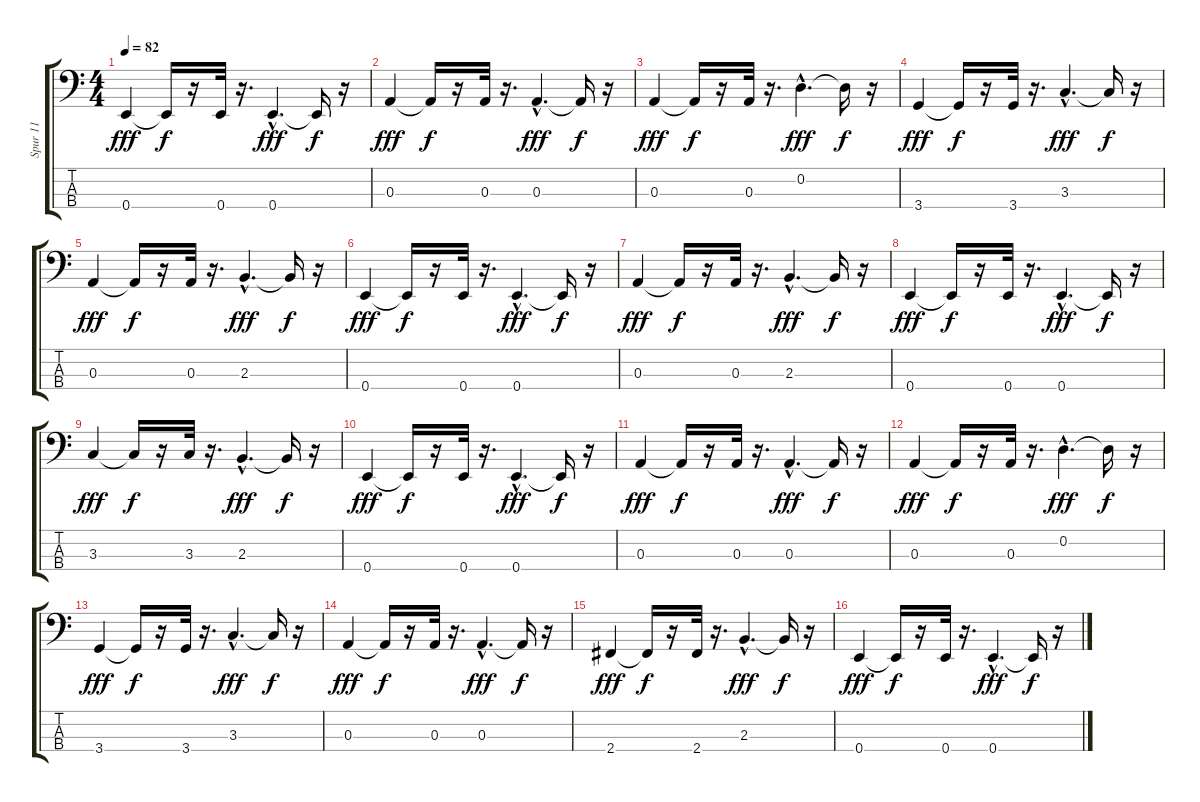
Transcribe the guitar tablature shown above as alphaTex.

\track ("Spur 11" "Spur 11") {instrument electricbassfinger}
\staff {score tabs}
\tuning (G2 D2 A1 E1) {hide}
\ts (4 4)
\tempo 82
\clef f4
\ks c
0.4.4{dy fff} 0.4{t}.16{dy f} r.16 0.4.32 r.16{d} 0.4{hac}.4{d dy fff} 0.4{t}.16{dy f} r.16 |
0.3.4{dy fff} 0.3{t}.16{dy f} r.16 0.3.32 r.16{d} 0.3{hac}.4{d dy fff} 0.3{t}.16{dy f} r.16 |
0.3.4{dy fff} 0.3{t}.16{dy f} r.16 0.3.32 r.16{d} 0.2{hac}.4{d dy fff} 0.2{t}.16{dy f} r.16 |
3.4.4{dy fff} 3.4{t}.16{dy f} r.16 3.4.32 r.16{d} 3.3{hac}.4{d dy fff} 3.3{t}.16{dy f} r.16 |
0.3.4{dy fff} 0.3{t}.16{dy f} r.16 0.3.32 r.16{d} 2.3{hac}.4{d dy fff} 2.3{t}.16{dy f} r.16 |
0.4.4{dy fff} 0.4{t}.16{dy f} r.16 0.4.32 r.16{d} 0.4{hac}.4{d dy fff} 0.4{t}.16{dy f} r.16 |
0.3.4{dy fff} 0.3{t}.16{dy f} r.16 0.3.32 r.16{d} 2.3{hac}.4{d dy fff} 2.3{t}.16{dy f} r.16 |
0.4.4{dy fff} 0.4{t}.16{dy f} r.16 0.4.32 r.16{d} 0.4{hac}.4{d dy fff} 0.4{t}.16{dy f} r.16 |
3.3.4{dy fff} 3.3{t}.16{dy f} r.16 3.3.32 r.16{d} 2.3{hac}.4{d dy fff} 2.3{t}.16{dy f} r.16 |
0.4.4{dy fff} 0.4{t}.16{dy f} r.16 0.4.32 r.16{d} 0.4{hac}.4{d dy fff} 0.4{t}.16{dy f} r.16 |
0.3.4{dy fff} 0.3{t}.16{dy f} r.16 0.3.32 r.16{d} 0.3{hac}.4{d dy fff} 0.3{t}.16{dy f} r.16 |
0.3.4{dy fff} 0.3{t}.16{dy f} r.16 0.3.32 r.16{d} 0.2{hac}.4{d dy fff} 0.2{t}.16{dy f} r.16 |
3.4.4{dy fff} 3.4{t}.16{dy f} r.16 3.4.32 r.16{d} 3.3{hac}.4{d dy fff} 3.3{t}.16{dy f} r.16 |
0.3.4{dy fff} 0.3{t}.16{dy f} r.16 0.3.32 r.16{d} 0.3{hac}.4{d dy fff} 0.3{t}.16{dy f} r.16 |
2.4.4{dy fff} 2.4{t}.16{dy f} r.16 2.4.32 r.16{d} 2.3{hac}.4{d dy fff} 2.3{t}.16{dy f} r.16 |
0.4.4{dy fff} 0.4{t}.16{dy f} r.16 0.4.32 r.16{d} 0.4{hac}.4{d dy fff} 0.4{t}.16{dy f} r.16
